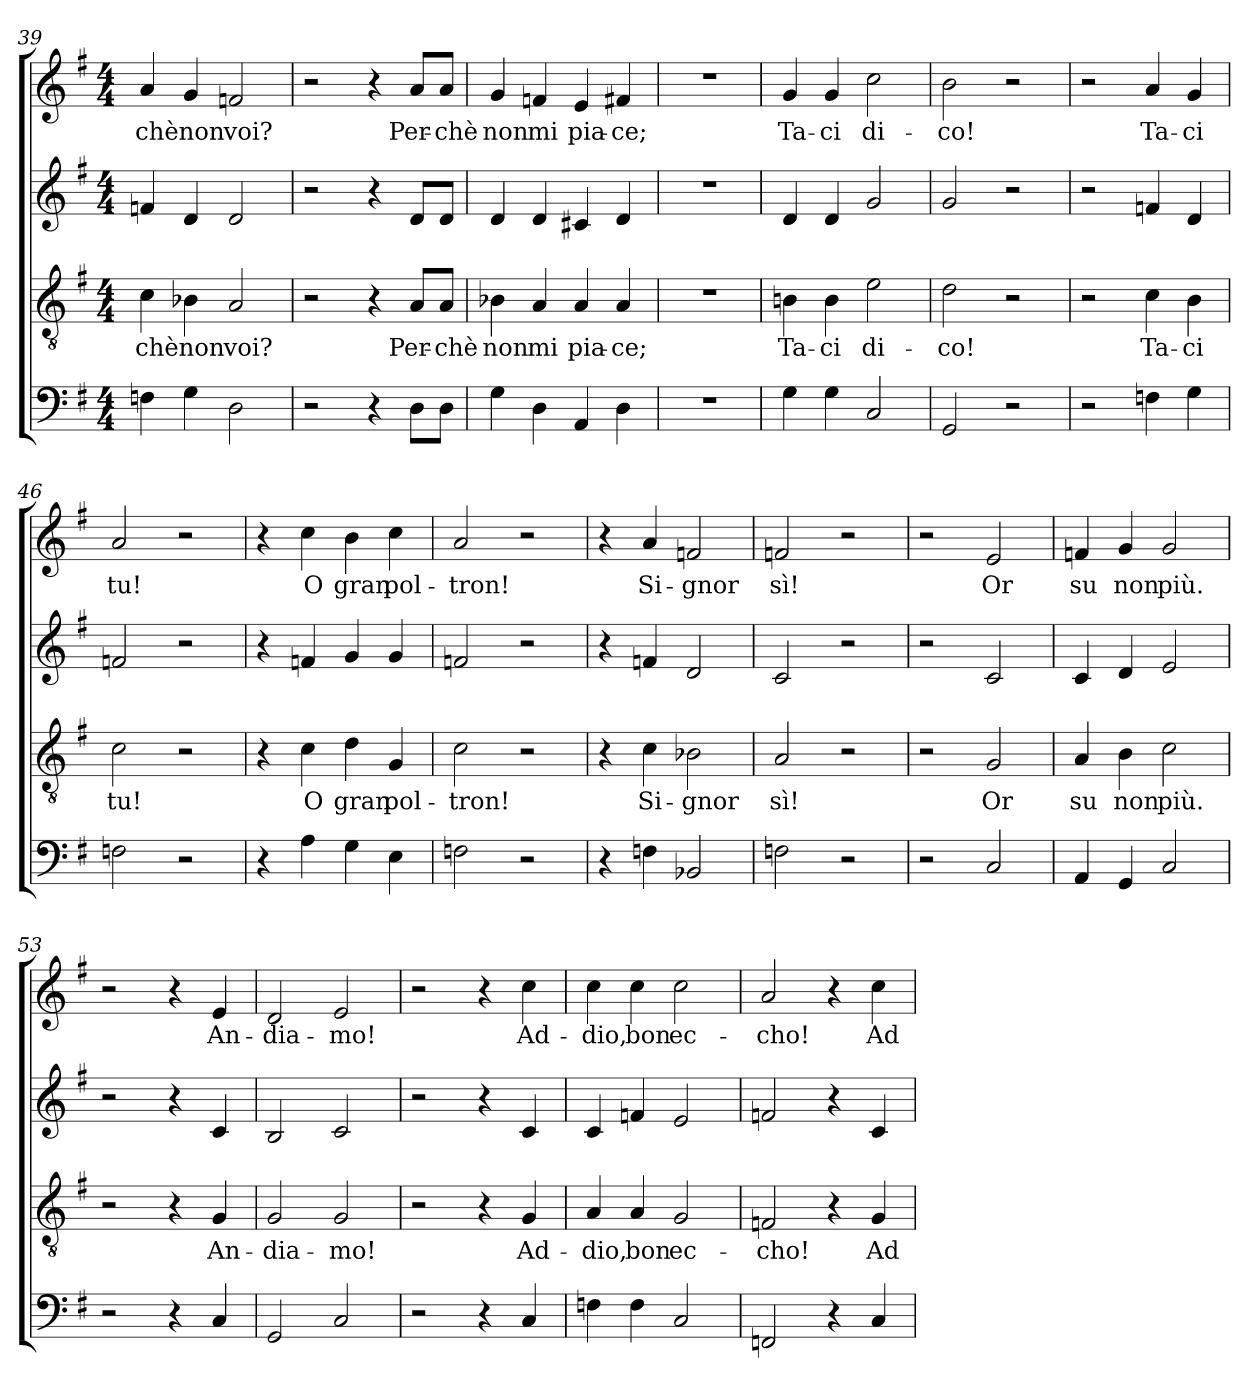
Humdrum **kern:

**kern	**kern	**text	**kern	**kern	**text
*part4	*part3	*part3	*part2	*part1	*part1
*staff4	*staff3	*staff3	*staff2	*staff1	*staff1
*clefF4	*clefGv2	*	*clefG2	*clefG2	*
*k[f#]	*k[f#]	*	*k[f#]	*k[f#]	*
*G:	*G:	*	*G:	*G:	*
*M4/4	*M4/4	*	*M4/4	*M4/4	*
=39	=39	=39	=39	=39	=39
!	!	!LO:LY:b	!	!	!LO:LY:b
4Fn\	4c\	-chè	4fn/	4a/	-chè
!	!	!LO:LY:b	!	!	!LO:LY:b
4G\	4B-X\	non	4d/	4g/	non
!	!	!LO:LY:b	!	!	!LO:LY:b
2D\	2A/	voi?	2d/	2fn/	voi?
!!LO:PB:g=z
=40	=40	=40	=40	=40	=40
2r	2r	.	2r	2r	.
4r	4r	.	4r	4r	.
!	!	!LO:LY:b	!	!	!LO:LY:b
8D\L	8A/L	Per-	8d/L	8a/L	Per-
!	!	!LO:LY:b	!	!	!LO:LY:b
8D\J	8A/J	-chè	8d/J	8a/J	-chè
=41	=41	=41	=41	=41	=41
!	!	!LO:LY:b	!	!	!LO:LY:b
4G\	4B-X\	non	4d/	4g/	non
!	!	!LO:LY:b	!	!	!LO:LY:b
4D\	4A/	mi	4d/	4fn/	mi
!	!	!LO:LY:b	!	!	!LO:LY:b
4AA/	4A/	pia-	4c#X/	4e/	pia-
!	!	!LO:LY:b	!	!	!LO:LY:b
4D\	4A/	-ce;	4d/	4f#X/	-ce;
=42	=42	=42	=42	=42	=42
1r	1r	.	1r	1r	.
=43	=43	=43	=43	=43	=43
!	!	!LO:LY:b	!	!	!LO:LY:b
4G\	4Bn\	Ta-	4d/	4g/	Ta-
!	!	!LO:LY:b	!	!	!LO:LY:b
4G\	4B\	-ci	4d/	4g/	-ci
!	!	!LO:LY:b	!	!	!LO:LY:b
2C/	2e\	di-	2g/	2cc\	di-
=44	=44	=44	=44	=44	=44
!	!	!LO:LY:b	!	!	!LO:LY:b
2GG/	2d\	-co!	2g/	2b\	-co!
2r	2r	.	2r	2r	.
=45	=45	=45	=45	=45	=45
2r	2r	.	2r	2r	.
!	!	!LO:LY:b	!	!	!LO:LY:b
4Fn\	4c\	Ta-	4fn/	4a/	Ta-
!	!	!LO:LY:b	!	!	!LO:LY:b
4G\	4B\	-ci	4d/	4g/	-ci
=46	=46	=46	=46	=46	=46
!	!	!LO:LY:b	!	!	!LO:LY:b
2Fn\	2c\	tu!	2fn/	2a/	tu!
2r	2r	.	2r	2r	.
=47	=47	=47	=47	=47	=47
4r	4r	.	4r	4r	.
!	!	!LO:LY:b	!	!	!LO:LY:b
4A\	4c\	O	4fn/	4cc\	O
!	!	!LO:LY:b	!	!	!LO:LY:b
4G\	4d\	gran	4g/	4b\	gran
!	!	!LO:LY:b	!	!	!LO:LY:b
4E\	4G/	pol-	4g/	4cc\	pol-
=48	=48	=48	=48	=48	=48
!	!	!LO:LY:b	!	!	!LO:LY:b
2Fn\	2c\	-tron!	2fn/	2a/	-tron!
2r	2r	.	2r	2r	.
!!LO:LB:g=z
=49	=49	=49	=49	=49	=49
4r	4r	.	4r	4r	.
!	!	!LO:LY:b	!	!	!LO:LY:b
4Fn\	4c\	Si-	4fn/	4a/	Si-
!	!	!LO:LY:b	!	!	!LO:LY:b
2BB-X/	2B-X\	-gnor	2d/	2fn/	-gnor
=50	=50	=50	=50	=50	=50
!	!	!LO:LY:b	!	!	!LO:LY:b
2Fn\	2A/	sì!	2c/	2fn/	sì!
2r	2r	.	2r	2r	.
=51	=51	=51	=51	=51	=51
2r	2r	.	2r	2r	.
!	!	!LO:LY:b	!	!	!LO:LY:b
2C/	2G/	Or	2c/	2e/	Or
=52	=52	=52	=52	=52	=52
!	!	!LO:LY:b	!	!	!LO:LY:b
4AA/	4A/	su	4c/	4fn/	su
!	!	!LO:LY:b	!	!	!LO:LY:b
4GG/	4B\	non	4d/	4g/	non
!	!	!LO:LY:b	!	!	!LO:LY:b
2C/	2c\	più.	2e/	2g/	più.
=53	=53	=53	=53	=53	=53
2r	2r	.	2r	2r	.
4r	4r	.	4r	4r	.
!	!	!LO:LY:b	!	!	!LO:LY:b
4C/	4G/	An-	4c/	4e/	An-
=54	=54	=54	=54	=54	=54
!	!	!LO:LY:b	!	!	!LO:LY:b
2GG/	2G/	-dia-	2B/	2d/	-dia-
!	!	!LO:LY:b	!	!	!LO:LY:b
2C/	2G/	-mo!	2c/	2e/	-mo!
!!LO:LB:g=z
=55	=55	=55	=55	=55	=55
2r	2r	.	2r	2r	.
4r	4r	.	4r	4r	.
!	!	!LO:LY:b	!	!	!LO:LY:b
4C/	4G/	Ad-	4c/	4cc\	Ad-
=56	=56	=56	=56	=56	=56
!	!	!LO:LY:b	!	!	!LO:LY:b
4Fn\	4A/	-dio,	4c/	4cc\	-dio,
!	!	!LO:LY:b	!	!	!LO:LY:b
4F\	4A/	bon	4fn/	4cc\	bon
!	!	!LO:LY:b	!	!	!LO:LY:b
2C/	2G/	ec-	2e/	2cc\	ec-
=57	=57	=57	=57	=57	=57
!	!	!LO:LY:b	!	!	!LO:LY:b
2FFn/	2Fn/	-cho!	2fn/	2a/	-cho!
4r	4r	.	4r	4r	.
!	!	!LO:LY:b	!	!	!LO:LY:b
4C/	4G/	Ad-	4c/	4cc\	Ad-
=	=	=	=	=	=
*-	*-	*-	*-	*-	*-
